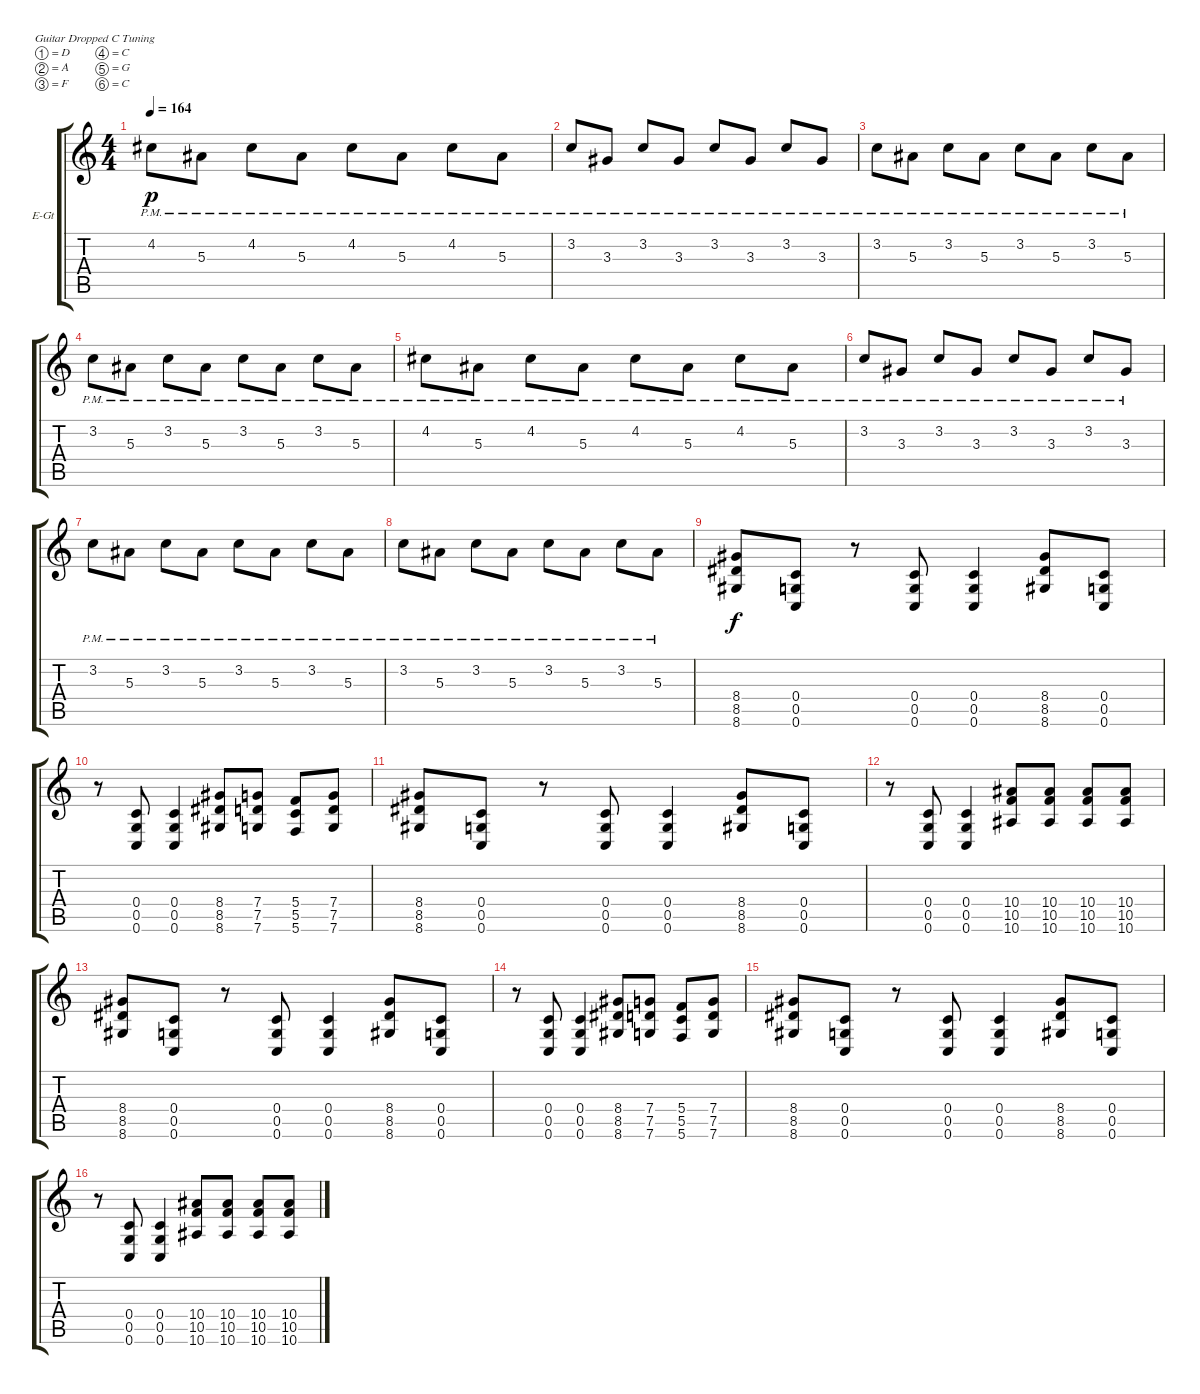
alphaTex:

\defaultSystemsLayout 4
\bracketExtendMode groupsimilarinstruments
\firstSystemTrackNameOrientation horizontal
\otherSystemsTrackNameOrientation horizontal
\track ("Guitar 2" "E-Gt") {instrument overdrivenguitar}
\staff {score tabs}
\tuning (D4 A3 F3 C3 G2 C2)
\ts (4 4)
\tempo 164
\clef g2
\ks c
4.2{pm}.8{dy p} 5.3{pm}.8 4.2{pm}.8 5.3{pm}.8 4.2{pm}.8 5.3{pm}.8 4.2{pm}.8 5.3{pm}.8 |
3.2{pm}.8 3.3{pm}.8 3.2{pm}.8 3.3{pm}.8 3.2{pm}.8 3.3{pm}.8 3.2{pm}.8 3.3{pm}.8 |
3.2{pm}.8 5.3{pm}.8 3.2{pm}.8 5.3{pm}.8 3.2{pm}.8 5.3{pm}.8 3.2{pm}.8 5.3{pm}.8 |
3.2{pm}.8 5.3{pm}.8 3.2{pm}.8 5.3{pm}.8 3.2{pm}.8 5.3{pm}.8 3.2{pm}.8 5.3{pm}.8 |
4.2{pm}.8 5.3{pm}.8 4.2{pm}.8 5.3{pm}.8 4.2{pm}.8 5.3{pm}.8 4.2{pm}.8 5.3{pm}.8 |
3.2{pm}.8 3.3{pm}.8 3.2{pm}.8 3.3{pm}.8 3.2{pm}.8 3.3{pm}.8 3.2{pm}.8 3.3{pm}.8 |
3.2{pm}.8 5.3{pm}.8 3.2{pm}.8 5.3{pm}.8 3.2{pm}.8 5.3{pm}.8 3.2{pm}.8 5.3{pm}.8 |
3.2{pm}.8 5.3{pm}.8 3.2{pm}.8 5.3{pm}.8 3.2{pm}.8 5.3{pm}.8 3.2{pm}.8 5.3{pm}.8 |
(8.4 8.5 8.6).8{dy f} (0.6 0.5 0.4).8 r.8 (0.4 0.5 0.6).8 (0.6 0.5 0.4).4 (8.4 8.5 8.6).8 (0.6 0.5 0.4).8 |
r.8 (0.4 0.5 0.6).8 (0.6 0.5 0.4).4 (8.6 8.5 8.4).8 (7.6 7.4 7.5).8 (5.6 5.5 5.4).8 (7.6 7.4 7.5).8 |
(8.4 8.5 8.6).8 (0.6 0.5 0.4).8 r.8 (0.4 0.5 0.6).8 (0.6 0.5 0.4).4 (8.4 8.5 8.6).8 (0.6 0.5 0.4).8 |
r.8 (0.4 0.5 0.6).8 (0.6 0.5 0.4).4 (10.6 10.5 10.4).8 (10.6 10.4 10.5).8 (10.6 10.5 10.4).8 (10.6 10.4 10.5).8 |
(8.4 8.5 8.6).8 (0.6 0.5 0.4).8 r.8 (0.4 0.5 0.6).8 (0.6 0.5 0.4).4 (8.4 8.5 8.6).8 (0.6 0.5 0.4).8 |
r.8 (0.4 0.5 0.6).8 (0.6 0.5 0.4).4 (8.6 8.5 8.4).8 (7.6 7.4 7.5).8 (5.6 5.5 5.4).8 (7.6 7.4 7.5).8 |
(8.4 8.5 8.6).8 (0.6 0.5 0.4).8 r.8 (0.4 0.5 0.6).8 (0.6 0.5 0.4).4 (8.4 8.5 8.6).8 (0.6 0.5 0.4).8 |
r.8 (0.4 0.5 0.6).8 (0.6 0.5 0.4).4 (10.6 10.5 10.4).8 (10.6 10.4 10.5).8 (10.6 10.5 10.4).8 (10.6 10.4 10.5).8
